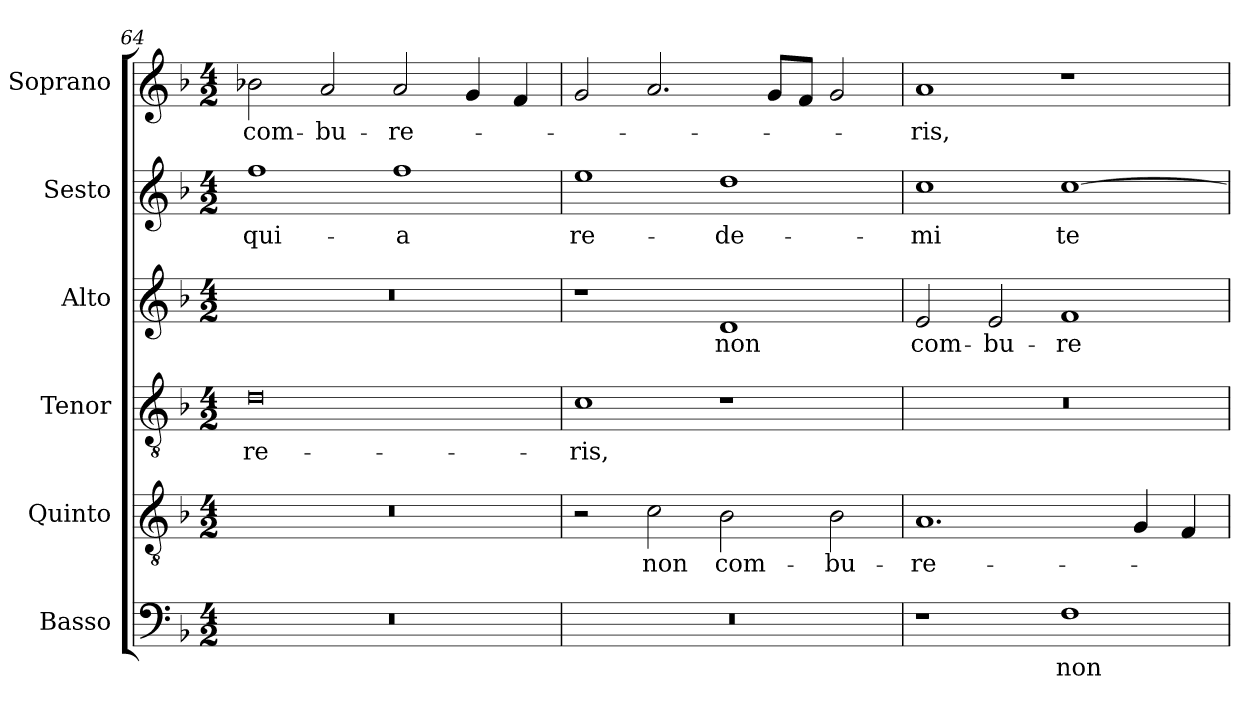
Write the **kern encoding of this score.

**kern	**text	**kern	**text	**kern	**text	**kern	**text	**kern	**text	**kern	**text
*part6	*part6	*part5	*part5	*part4	*part4	*part3	*part3	*part2	*part2	*part1	*part1
*staff6	*staff6	*staff5	*staff5	*staff4	*staff4	*staff3	*staff3	*staff2	*staff2	*staff1	*staff1
*I"Basso	*	*I"Quinto	*	*I"Tenor	*	*I"Alto	*	*I"Sesto	*	*I"Soprano	*
*I'B.	*	*I'Q.	*	*I'T.	*	*I'A.	*	*I'Ss.	*	*I'S.	*
!!LO:PB:g=z
*clefF4	*	*clefGv2	*	*clefGv2	*	*clefG2	*	*clefG2	*	*clefG2	*
*	*	*ITrd7c12	*	*ITrd7c12	*	*	*	*	*	*	*
*k[b-]	*	*k[b-]	*	*k[b-]	*	*k[b-]	*	*k[b-]	*	*k[b-]	*
*F:	*	*F:	*	*F:	*	*F:	*	*F:	*	*F:	*
*M4/2	*	*M4/2	*	*M4/2	*	*M4/2	*	*M4/2	*	*M4/2	*
=64	=64	=64	=64	=64	=64	=64	=64	=64	=64	=64	=64
!LO:N:vis=1	!	!LO:N:vis=1	!	!	!	!	!	!	!	!	!
!	!	!	!	!	!LO:LY:b:color=#000000	!LO:N:vis=1	!	!	!	!	!
!	!	!	!	!	!	!	!	!	!LO:LY:b:color=#000000	!	!
!	!	!	!	!	!	!	!	!	!	!	!LO:LY:b:color=#000000
0r	.	0r	.	0Di	-re-	0r	.	1ffi	qui-	2b-Xi\	com-
!	!	!	!	!	!	!	!	!	!	!	!LO:LY:b:color=#000000
.	.	.	.	.	.	.	.	.	.	2ai/	-bu-
!	!	!	!	!	!	!	!	!	!LO:LY:b:color=#000000	!	!
!	!	!	!	!	!	!	!	!	!	!	!LO:LY:b:color=#000000
.	.	.	.	.	.	.	.	1ffi	-a	2ai/	-re-
.	.	.	.	.	.	.	.	.	.	4gi/	.
.	.	.	.	.	.	.	.	.	.	4fi/	.
=65	=65	=65	=65	=65	=65	=65	=65	=65	=65	=65	=65
!LO:N:vis=1	!	!	!	!	!	!	!	!	!	!	!
!	!	!	!	!	!LO:LY:b:color=#000000	!	!	!	!	!	!
!	!	!	!	!	!	!	!	!	!LO:LY:b:color=#000000	!	!
0r	.	2r	.	1Ci	-ris,	1r	.	1eei	re-	2gi/	.
!	!	!	!LO:LY:b:color=#000000	!	!	!	!	!	!	!	!
.	.	2Ci\	non	.	.	.	.	.	.	2.ai/	.
!	!	!	!LO:LY:b:color=#000000	!	!	!	!	!	!	!	!
!	!	!	!	!	!	!	!LO:LY:b:color=#000000	!	!	!	!
!	!	!	!	!	!	!	!	!	!LO:LY:b:color=#000000	!	!
.	.	2BB-i\	com-	1r	.	1di	non	1ddi	-de-	.	.
.	.	.	.	.	.	.	.	.	.	8gi/L	.
.	.	.	.	.	.	.	.	.	.	8fi/J	.
!	!	!	!LO:LY:b:color=#000000	!	!	!	!	!	!	!	!
.	.	2BB-i\	-bu-	.	.	.	.	.	.	2gi/	.
=66	=66	=66	=66	=66	=66	=66	=66	=66	=66	=66	=66
!	!	!	!LO:LY:b:color=#000000	!LO:N:vis=1	!	!	!	!	!	!	!
!	!	!	!	!	!	!	!LO:LY:b:color=#000000	!	!	!	!
!	!	!	!	!	!	!	!	!	!LO:LY:b:color=#000000	!	!
!	!	!	!	!	!	!	!	!	!	!	!LO:LY:b:color=#000000
1r	.	1.AAi	-re-	0r	.	2ei/	com-	1cci	-mi	1ai	-ris,
!	!	!	!	!	!	!	!LO:LY:b:color=#000000	!	!	!	!
.	.	.	.	.	.	2ei/	-bu-	.	.	.	.
!	!LO:LY:b:color=#000000	!	!	!	!	!	!	!	!	!	!
!	!	!	!	!	!	!	!LO:LY:b:color=#000000	!	!	!	!
!	!	!	!	!	!	!	!	!	!LO:LY:b:color=#000000	!	!
1Fi	non	.	.	.	.	1fi	-re-	[1cci	te	1r	.
.	.	4GGi/	.	.	.	.	.	.	.	.	.
.	.	4FFi/	.	.	.	.	.	.	.	.	.
=	=	=	=	=	=	=	=	=	=	=	=
*-	*-	*-	*-	*-	*-	*-	*-	*-	*-	*-	*-
